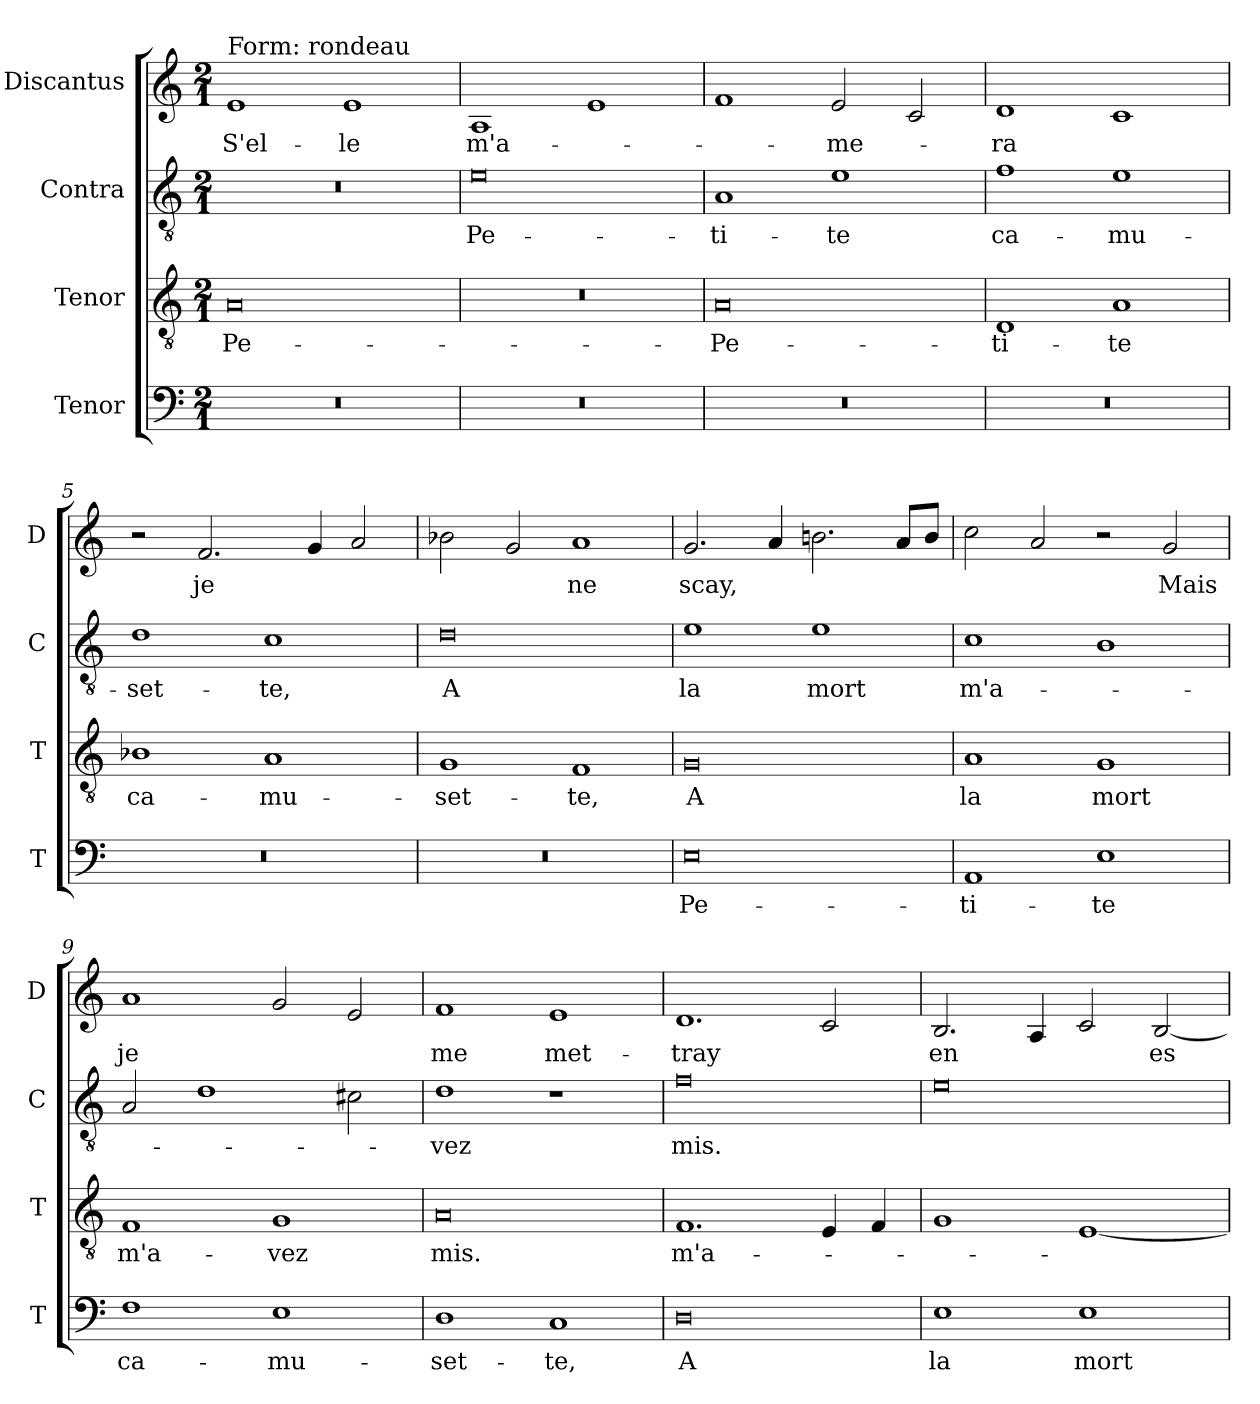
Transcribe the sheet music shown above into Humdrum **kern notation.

**kern	**text	**kern	**text	**kern	**text	**kern	**text
*part4	*part4	*part3	*part3	*part2	*part2	*part1	*part1
*staff4	*staff4	*staff3	*staff3	*staff2	*staff2	*staff1	*staff1
*I"Tenor	*	*I"Tenor	*	*I"Contra	*	*I"Discantus	*
*I'T	*	*I'T	*	*I'C	*	*I'D	*
*clefF4	*	*clefGv2	*	*clefGv2	*	*clefG2	*
*k[]	*	*k[]	*	*k[]	*	*k[]	*
*M2/1	*	*M2/1	*	*M2/1	*	*M2/1	*
=1	=1	=1	=1	=1	=1	=1	=1
!	!	!	!	!	!	!LO:TX:a:t=Form&colon; rondeau	!
0r	.	0A	Pe-	0r	.	1e	S'el-
.	.	.	.	.	.	1e	-le
=2	=2	=2	=2	=2	=2	=2	=2
0r	.	0r	.	0e	Pe-	1A	m'a-
.	.	.	.	.	.	1e	.
=3	=3	=3	=3	=3	=3	=3	=3
0r	.	0A	-Pe-	1A	-ti-	1f	.
.	.	.	.	1e	-te	2e/	-me-
.	.	.	.	.	.	2c/	.
=4	=4	=4	=4	=4	=4	=4	=4
0r	.	1D	-ti-	1f	ca-	1d	-ra
.	.	1A	-te	1e	-mu-	1c	.
=5	=5	=5	=5	=5	=5	=5	=5
0r	.	1B-X	ca-	1d	-set-	2r	.
.	.	.	.	.	.	2.f/	je
.	.	1A	-mu-	1c	-te,	.	.
.	.	.	.	.	.	4g/	.
.	.	.	.	.	.	2a/	.
=6	=6	=6	=6	=6	=6	=6	=6
0r	.	1G	-set-	0d	A	2b-X\	.
.	.	.	.	.	.	2g/	.
.	.	1F	-te,	.	.	1a	ne
=7	=7	=7	=7	=7	=7	=7	=7
0E	Pe-	0G	A	1e	la	2.g/	scay,
.	.	.	.	.	.	4a/	.
.	.	.	.	1e	mort	2.bn\	.
.	.	.	.	.	.	8a/L	.
.	.	.	.	.	.	8b/J	.
=8	=8	=8	=8	=8	=8	=8	=8
1AA	-ti-	1A	la	1c	m'a-	2cc\	.
.	.	.	.	.	.	2a/	.
1E	-te	1G	mort	1B	.	2r	.
.	.	.	.	.	.	2g/	Mais
=9	=9	=9	=9	=9	=9	=9	=9
1F	ca-	1F	m'a-	2A/	.	1a	je
.	.	.	.	1d	.	.	.
1E	-mu-	1G	-vez	.	.	2g/	.
.	.	.	.	2c#X\	.	2e/	.
=10	=10	=10	=10	=10	=10	=10	=10
1D	-set-	0A	mis.	1d	-vez	1f	me
1C	-te,	.	.	1r	.	1e	met-
=11	=11	=11	=11	=11	=11	=11	=11
0D	A	1.F	m'a-	0f	mis.	1.d	-tray
.	.	4E/	.	.	.	2c/	.
.	.	4F/	.	.	.	.	.
=12	=12	=12	=12	=12	=12	=12	=12
1E	la	1G	.	0e	.	2.B/	en
.	.	.	.	.	.	4A/	.
1E	mort	[1E	.	.	.	2c/	.
.	.	.	.	.	.	[2B/	es-
=	=	=	=	=	=	=	=
*-	*-	*-	*-	*-	*-	*-	*-
